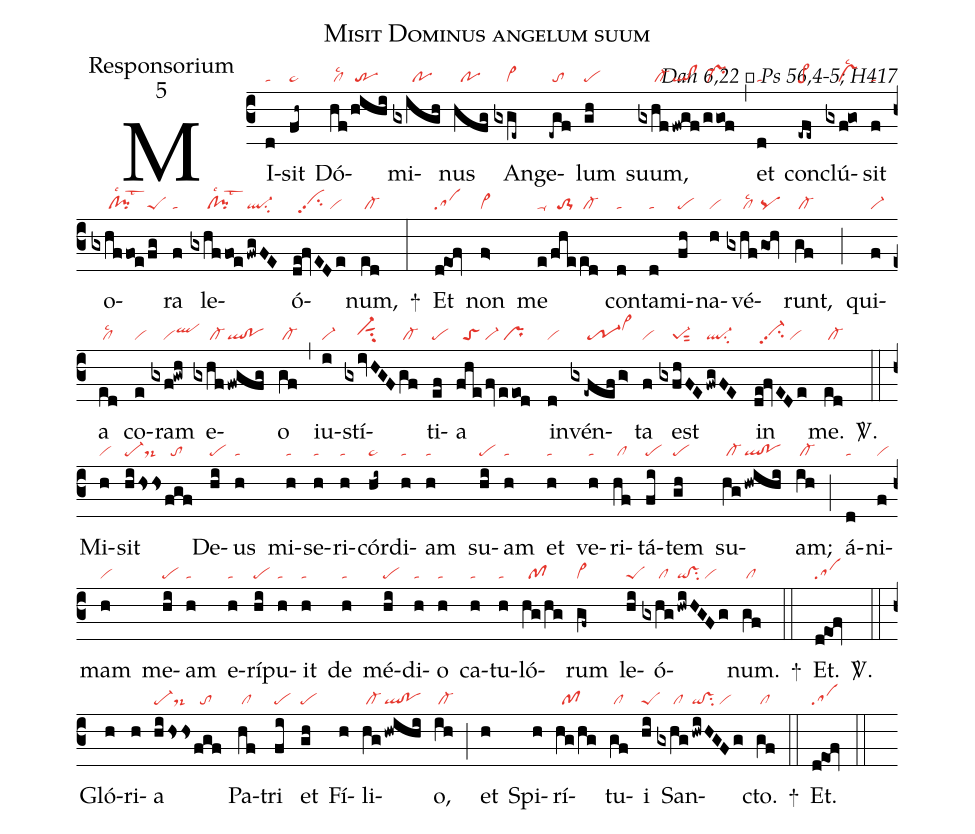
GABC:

name:Misit Dominus angelum suum;
office-part:Responsorium;
mode:5;
commentary:Dan 6,22 ꝟ Ps 56,4-5; H417;
nabc-lines:1;
%%
(c3)
MI(d|ta)sit(fh~|pe~) Dó(hf|/cllsc2|/hihi|/tr)mi(gxigh|//////po)nus(hfg|//po) An(gxge~|////cl~)ge(-egf|/to)lum(gh|pe) suum,(gxhf|/////cl-|/fwgf|ql!cl|/ggof|/pr-) (,)
et(d|ta) con(-efe~|pe>)clú(gxf!go|////vslsc2)sit(f|ta) o(gxhffoe|/////cl!pilsc1lst3|/fg|peS)ra(f|ta) le(gxhffoe|/////cl!pilsc1lst3|/fwgFE|ql-su2)ó(de!fvEDe|//vihhpp2su2/vi)num,(ed|/cl-) +(:)
Et(d!eof|sa) non(f>|vi>) me(e|ta-|/fhe|//to-1|/ed|/cl-) con(d|ta)ta(d|ta)mi(fh|pe)na(h|vi)vé(gxhf|/////cllsc2|/goh|pq)runt,(gf|/cl-) (;)
qui(f|vi-)a(ed|/cllsc2) co(e|vi)ram(gxf!gwh|////viqlhi) e(gxhf|/////cl-|/fwgfg|ql!po)o(gf|/cl-) (,)
iu(i|vi-)stí(gxivHGF|////vi-hhsut1su2|gf|/cl-)ti(ef|pe)a(fhe|//toS|fveeod|vi-/pr) in(d|vi)vén(gx-efef/g>|/////tr-1vi>hj)ta(f|vi) est(gxfhFE|////pe-1sut2|fwgFE|ql-su2) in(de!fvEDe|//vi-hhpp2su2/vi) me.(ed|/cl-) <sp>V/</sp>.(::)
Mi(h|vi)sit(hi|pe-|/hss|//ds-|/fgf|//to) De(hi|pe)us(h|ta) mi(h|ta)se(h|ta)ri(h|ta)cór(hi~|pe~)di(h|ta)am(h|ta) su(hi|pe)am(h|ta) et(h|ta) ve(h|ta)ri(hf|/cl)tá(fi|pe)tem(gh|pe) su(hg|/cl-|!hwihi|ql!po)am;(ih|/cl-) (;)
á(d|ta)ni(f|vi)mam(h|vi) me(hi|pe)am(h|ta) e(h|ta)rí(hi|pe)pu(h|ta)it(h|ta) de(h|ta) mé(hi|pe)di(h|ta)o(h|ta) ca(h|ta)tu(h|ta)ló(hg/hg|//pf)rum(gf~|cl~) le(hi|peS)ó(gxhg|/////cl|!hwiHGFg|qi!vssu2/vi)num.(gf|/cl) +(::)
Et.(d!eof|sa) <sp>V/</sp>.(::)
Gló(h)ri(h)a(hi|pe-|/hss|//ds-|/fgf|//to) Pa(hf|/cl)tri(fi|pe) et(gh|pe) Fí(h)li(hg|/cl-|!hwihi|ql!po)o,(ih|/cl-) (;)
et(h) Spi(h)rí(hg/hg|//pf)tu(gf|/cl)i(hi|peS) San(gxhg|/////cl|!hwiHGFg|qi!vssu2/vi)cto.(gf|/cl) +(::)
Et.(d!eof|sa) (::)
